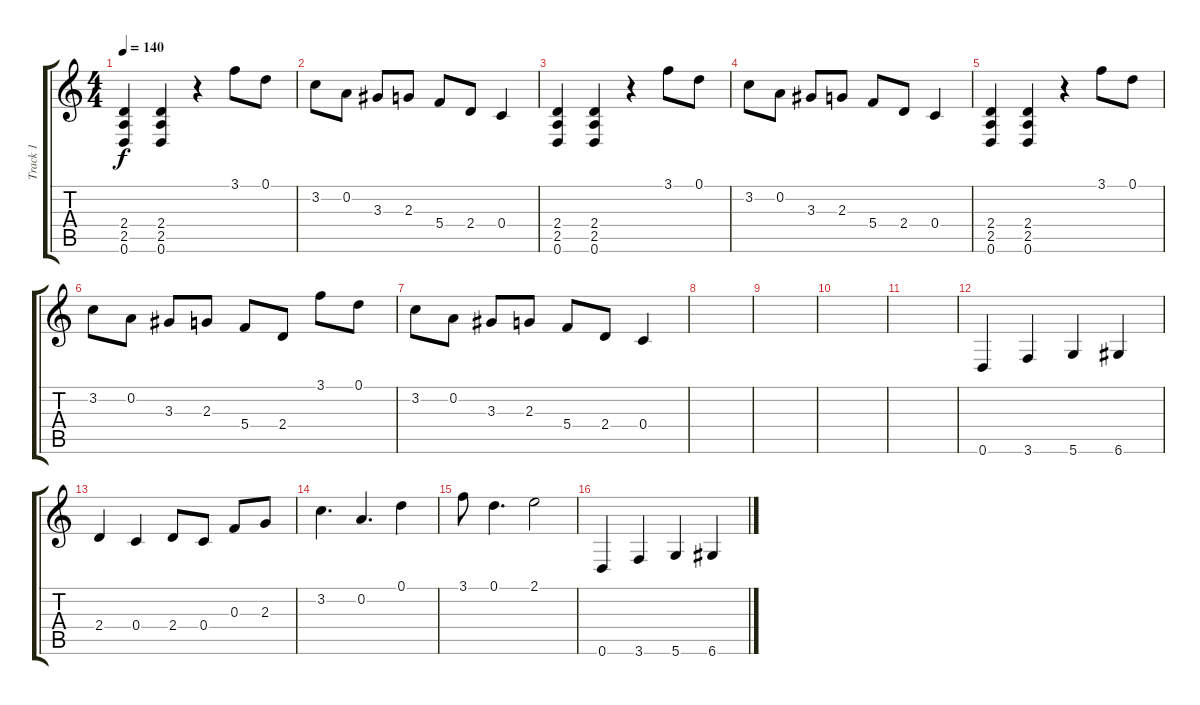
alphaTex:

\track ("Track 1" "Track 1") {instrument overdrivenguitar}
\staff {score tabs}
\tuning (D4 A3 F3 C3 G2 D2) {hide}
\ts (4 4)
\tempo 140
\clef g2
\ks c
(2.4 2.5 0.6).4{dy f} (2.4 2.5 0.6).4 r.4 3.1.8 0.1.8 |
3.2.8 0.2.8 3.3.8 2.3.8 5.4.8 2.4.8 0.4.4 |
(2.4 2.5 0.6).4 (2.4 2.5 0.6).4 r.4 3.1.8 0.1.8 |
3.2.8 0.2.8 3.3.8 2.3.8 5.4.8 2.4.8 0.4.4 |
(2.4 2.5 0.6).4 (2.4 2.5 0.6).4 r.4 3.1.8 0.1.8 |
3.2.8 0.2.8 3.3.8 2.3.8 5.4.8 2.4.8 3.1.8 0.1.8 |
3.2.8 0.2.8 3.3.8 2.3.8 5.4.8 2.4.8 0.4.4 |
|
|
|
|
0.6.4 3.6.4 5.6.4 6.6.4 |
2.4.4 0.4.4 2.4.8 0.4.8 0.3.8 2.3.8 |
3.2.4{d} 0.2.4{d} 0.1.4 |
3.1.8 0.1.4{d} 2.1.2 |
0.6.4 3.6.4 5.6.4 6.6.4
